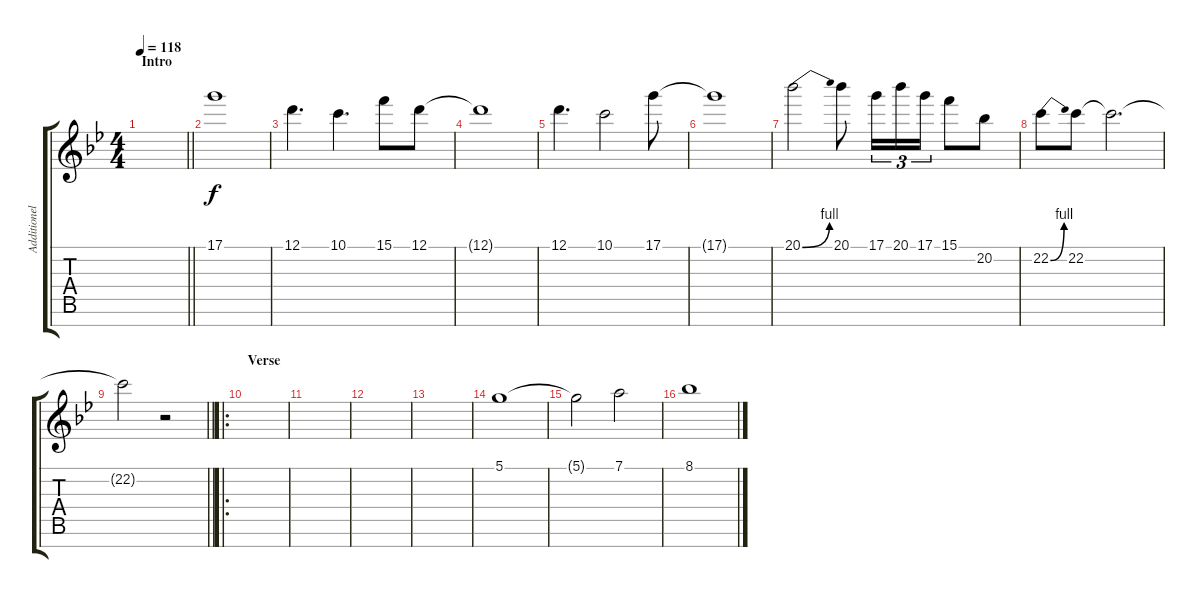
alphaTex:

\track ("Additionel" "Additionel") {instrument stringensemble2}
\staff {score tabs}
\tuning (D5 D4 G3 D3 A2 E2 B1) {hide}
\ts (4 4)
\section ("" "Intro")
\tempo 118
\clef g2
\barLineRight lightlight
\ks gminor
|
17.1.1{instrument stringensemble1} |
12.1.4{d} 10.1.4{d} 15.1.8 12.1.8 |
12.1{t}.1 |
12.1.4{d} 10.1.2 17.1.8 |
17.1{t}.1 |
20.1{be (bend 0 0 60 4)}.2 20.1.8 17.1.16{tu (3 2)} 20.1.16{tu (3 2)} 17.1.16{tu (3 2)} 15.1.8 20.2.8 |
22.2{be (bend 0 0 60 4)}.8 22.2.8 22.2{t}.2{d} |
\barLineRight lightlight
22.2{t}.2 r.2 |
\ro
\section ("" "Verse")
|
|
|
|
5.1.1{balance 2 instrument stringensemble2} |
5.1{t}.2 7.1.2 |
8.1.1
